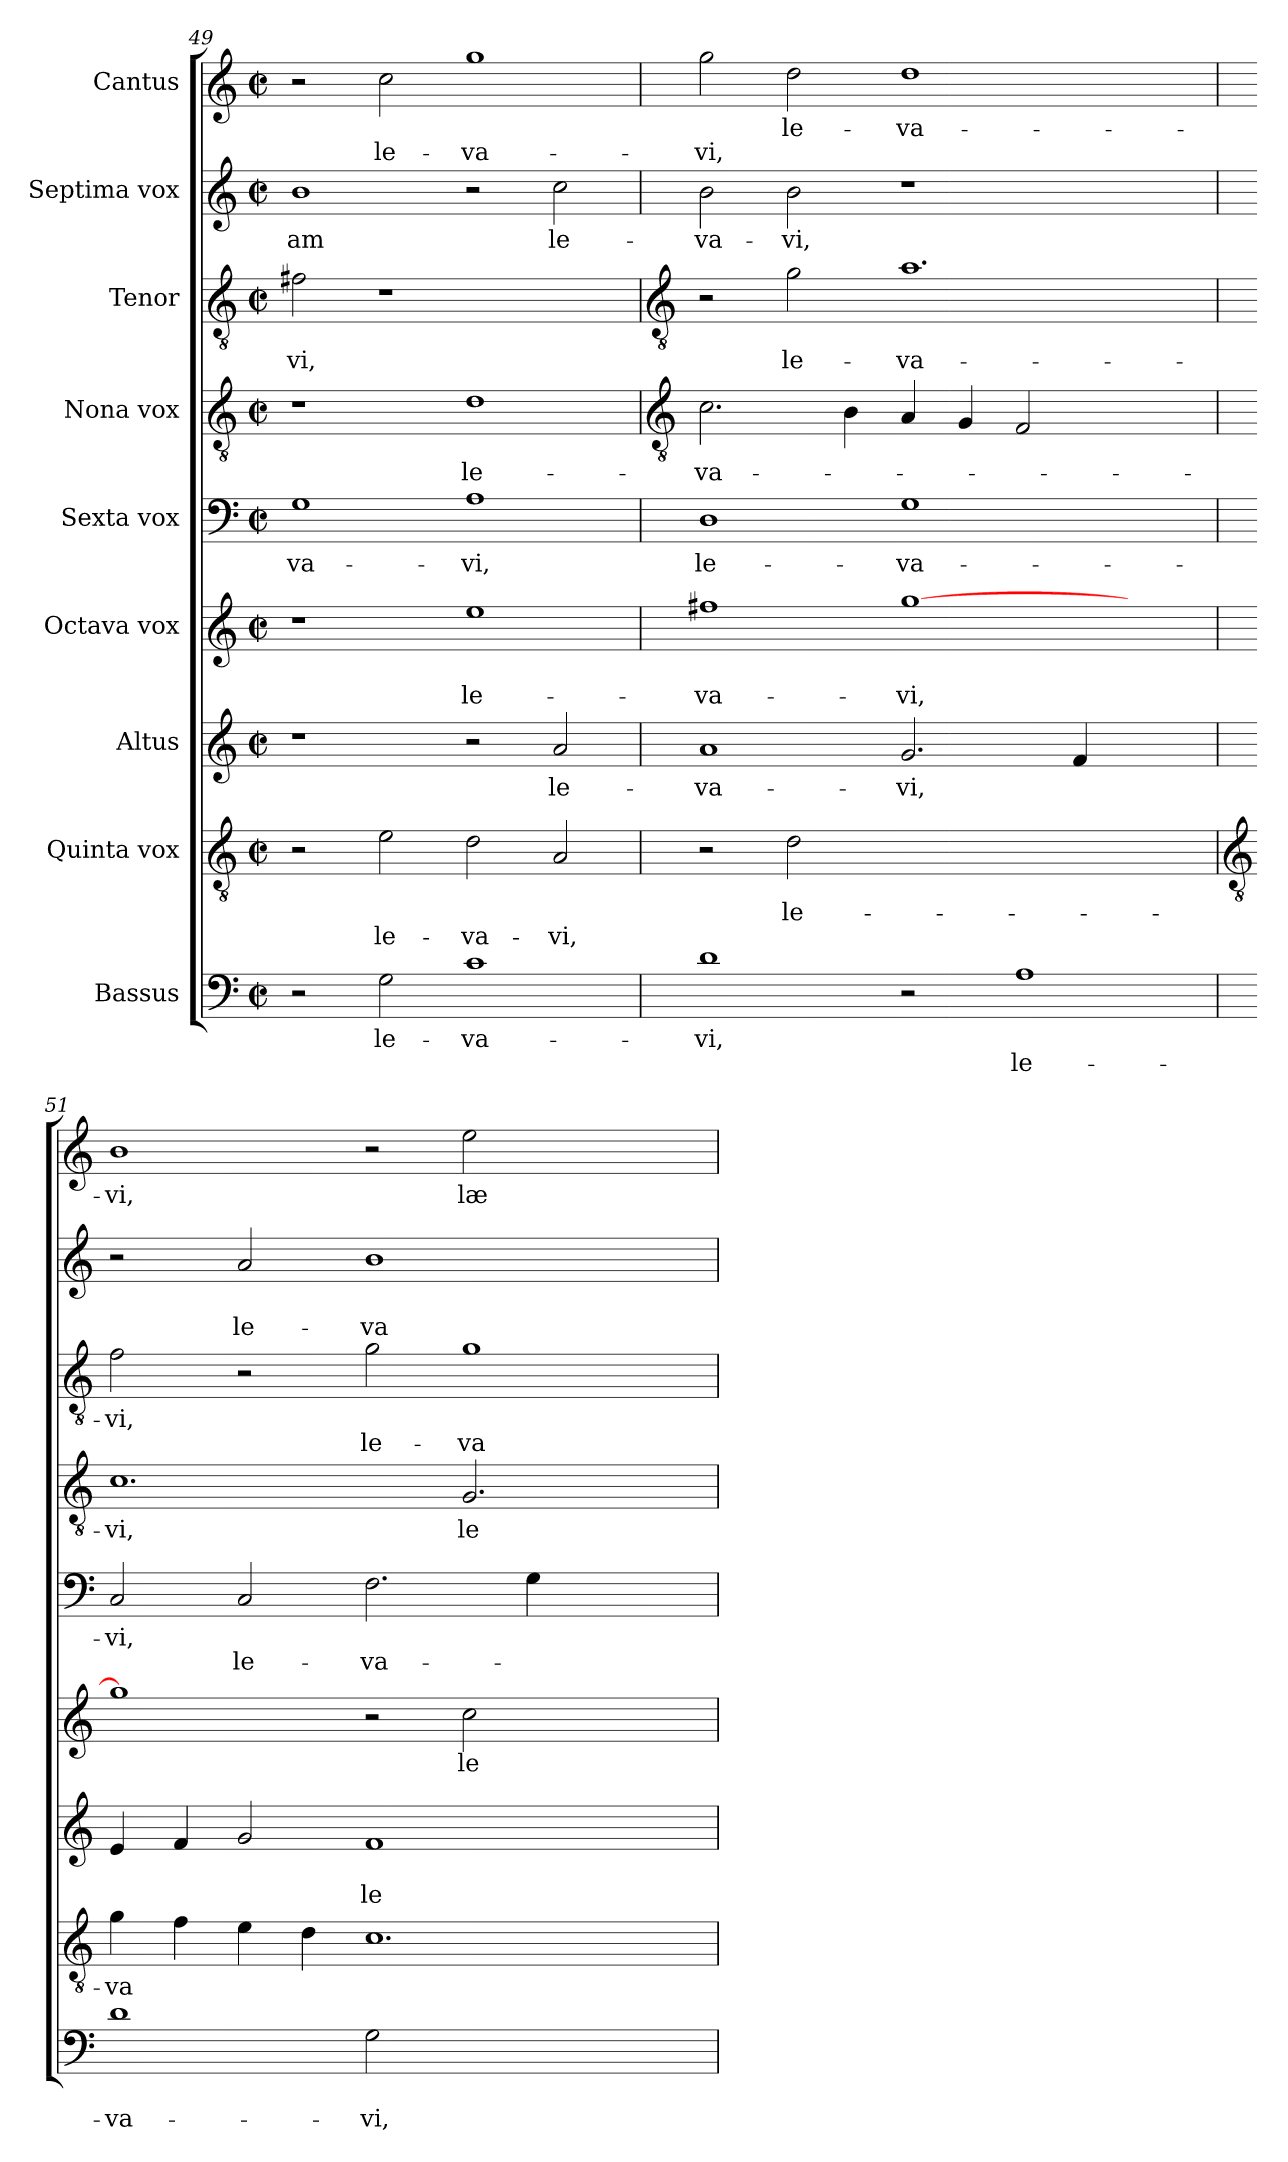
**kern	**text	**text	**kern	**text	**text	**kern	**text	**text	**kern	**text	**text	**kern	**text	**text	**kern	**text	**kern	**text	**text	**kern	**text	**text	**kern	**text	**text
*part9	*part9	*part9	*part8	*part8	*part8	*part7	*part7	*part7	*part6	*part6	*part6	*part5	*part5	*part5	*part4	*part4	*part3	*part3	*part3	*part2	*part2	*part2	*part1	*part1	*part1
*staff9	*staff9	*staff9	*staff8	*staff8	*staff8	*staff7	*staff7	*staff7	*staff6	*staff6	*staff6	*staff5	*staff5	*staff5	*staff4	*staff4	*staff3	*staff3	*staff3	*staff2	*staff2	*staff2	*staff1	*staff1	*staff1
*I"Bassus	*	*	*I"Quinta vox	*	*	*I"Altus	*	*	*I"Octava vox	*	*	*I"Sexta vox	*	*	*I"Nona vox	*	*I"Tenor	*	*	*I"Septima vox	*	*	*I"Cantus	*	*
*clefF4	*	*	*clefGv2	*	*	*clefG2	*	*	*clefG2	*	*	*clefF4	*	*	*clefGv2	*	*clefGv2	*	*	*clefG2	*	*	*clefG2	*	*
*k[]	*	*	*k[]	*	*	*k[]	*	*	*k[]	*	*	*k[]	*	*	*k[]	*	*k[]	*	*	*k[]	*	*	*k[]	*	*
*C:	*	*	*C:	*	*	*C:	*	*	*C:	*	*	*C:	*	*	*C:	*	*C:	*	*	*C:	*	*	*C:	*	*
*M4/2	*	*	*M4/2	*	*	*M4/2	*	*	*M4/2	*	*	*M4/2	*	*	*M4/2	*	*M4/2	*	*	*M4/2	*	*	*M4/2	*	*
*met(c|)	*	*	*met(c|)	*	*	*met(c|)	*	*	*met(c|)	*	*	*met(c|)	*	*	*met(c|)	*	*met(c|)	*	*	*met(c|)	*	*	*met(c|)	*	*
=49	=49	=49	=49	=49	=49	=49	=49	=49	=49	=49	=49	=49	=49	=49	=49	=49	=49	=49	=49	=49	=49	=49	=49	=49	=49
!	!	!	!	!	!	!	!	!	!	!	!	!	!LO:LY:b	!	!	!	!	!LO:LY:b	!	!	!LO:LY:b	!	!	!	!
2r	.	.	2r	.	.	1r	.	.	1r	.	.	1G	-va-	.	1r	.	2f#X	-vi,	.	1b	-am	.	2r	.	.
!	!LO:LY:b	!	!	!	!LO:LY:b	!	!	!	!	!	!	!	!	!	!	!	!	!	!	!	!	!	!	!	!LO:LY:b
2G	le-	.	2e	.	le-	.	.	.	.	.	.	.	.	.	.	.	1r	.	.	.	.	.	2cc	.	le-
!	!LO:LY:b	!	!	!	!LO:LY:b	!	!	!	!	!	!LO:LY:b	!	!LO:LY:b	!	!	!LO:LY:b	!	!	!	!	!	!	!	!	!LO:LY:b
1c	-va-	.	2d	.	-va-	2r	.	.	1ee	.	le-	1A	-vi,	.	1d	le-	.	.	.	2r	.	.	1gg	.	-va-
!	!	!	!	!	!LO:LY:b	!	!LO:LY:b	!	!	!	!	!	!	!	!	!	!	!	!	!	!LO:LY:b	!	!	!	!
.	.	.	2A	.	-vi,	2a	le-	.	.	.	.	.	.	.	.	.	2ryy	.	.	2cc	le-	.	.	.	.
!!LO:LB:g=z
=50	=50	=50	=50	=50	=50	=50	=50	=50	=50	=50	=50	=50	=50	=50	=50	=50	=50	=50	=50	=50	=50	=50	=50	=50	=50
*	*	*	*	*	*	*	*	*	*	*	*	*	*	*	*clefGv2	*	*clefGv2	*	*	*	*	*	*	*	*
!	!LO:LY:b	!	!	!	!	!	!LO:LY:b	!	!	!	!LO:LY:b	!	!LO:LY:b	!	!	!LO:LY:b	!	!	!	!	!LO:LY:b	!	!	!	!LO:LY:b
1d	-vi,	.	2r	.	.	1a	-va-	.	1ff#X	.	-va-	1D	le-	.	2.c	-va-	2r	.	.	2b	-va-	.	2gg	.	-vi,
!	!	!	!	!LO:LY:b	!	!	!	!	!	!	!	!	!	!	!	!	!	!LO:LY:b	!	!	!LO:LY:b	!	!	!LO:LY:b	!
.	.	.	2d	le-	.	.	.	.	.	.	.	.	.	.	.	.	2g	le-	.	2b	-vi,	.	2dd	le-	.
.	.	.	.	.	.	.	.	.	.	.	.	.	.	.	4B	.	.	.	.	.	.	.	.	.	.
!	!	!	!	!	!	!	!LO:LY:b	!	!	!	!LO:LY:b	!	!LO:LY:b	!	!	!	!	!LO:LY:b	!	!	!	!	!	!LO:LY:b	!
2r	.	.	1.ryy	.	.	2.g	-vi,	.	[1gg	.	-vi,	1G	-va-	.	4A	.	1.a	-va-	.	1r	.	.	1dd	-va-	.
.	.	.	.	.	.	.	.	.	.	.	.	.	.	.	4G	.	.	.	.	.	.	.	.	.	.
!	!	!LO:LY:b	!	!	!	!	!	!	!	!	!	!	!	!	!	!	!	!	!	!	!	!	!	!	!
1A	.	le-	.	.	.	.	.	.	.	.	.	.	.	.	2F	.	.	.	.	.	.	.	.	.	.
.	.	.	.	.	.	4f	.	.	.	.	.	.	.	.	.	.	.	.	.	.	.	.	.	.	.
.	.	.	.	.	.	2ryy	.	.	2ryy	.	.	2ryy	.	.	2ryy	.	.	.	.	2ryy	.	.	2ryy	.	.
!!LO:LB:g=z
=51	=51	=51	=51	=51	=51	=51	=51	=51	=51	=51	=51	=51	=51	=51	=51	=51	=51	=51	=51	=51	=51	=51	=51	=51	=51
*	*	*	*clefGv2	*	*	*	*	*	*	*	*	*	*	*	*	*	*	*	*	*	*	*	*	*	*
!	!	!LO:LY:b	!	!LO:LY:b	!	!	!	!	!	!	!	!	!LO:LY:b	!	!	!LO:LY:b	!	!LO:LY:b	!	!	!	!	!	!LO:LY:b	!
1d	.	-va-	4g	-va	.	4e	.	.	1gg]	.	.	2C	-vi,	.	1.c	-vi,	2f	-vi,	.	2r	.	.	1b	-vi,	.
.	.	.	4f	.	.	4f	.	.	.	.	.	.	.	.	.	.	.	.	.	.	.	.	.	.	.
!	!	!	!	!	!	!	!	!	!	!	!	!	!	!LO:LY:b	!	!	!	!	!	!	!	!LO:LY:b	!	!	!
.	.	.	4e	.	.	2g	.	.	.	.	.	2C	.	le-	.	.	2r	.	.	2a	.	le-	.	.	.
.	.	.	4d	.	.	.	.	.	.	.	.	.	.	.	.	.	.	.	.	.	.	.	.	.	.
!	!	!LO:LY:b	!	!	!	!	!	!LO:LY:b	!	!	!	!	!	!LO:LY:b	!	!	!	!	!LO:LY:b	!	!	!LO:LY:b	!	!	!
2G	.	-vi,	1.c	.	.	1f	.	le-	2r	.	.	2.F	.	-va-	.	.	2g	.	le-	1b	.	-va-	2r	.	.
!	!	!	!	!	!	!	!	!	!	!LO:LY:b	!	!	!	!	!	!LO:LY:b	!	!	!LO:LY:b	!	!	!	!	!LO:LY:b	!
1ryy	.	.	.	.	.	.	.	.	2cc	le-	.	.	.	.	2.G	le-	1g	.	-va-	.	.	.	2ee	læ-	.
.	.	.	.	.	.	.	.	.	.	.	.	4G	.	.	.	.	.	.	.	.	.	.	.	.	.
.	.	.	.	.	.	2ryy	.	.	2ryy	.	.	2ryy	.	.	.	.	.	.	.	2ryy	.	.	2ryy	.	.
.	.	.	.	.	.	.	.	.	.	.	.	.	.	.	4ryy	.	.	.	.	.	.	.	.	.	.
=	=	=	=	=	=	=	=	=	=	=	=	=	=	=	=	=	=	=	=	=	=	=	=	=	=
*-	*-	*-	*-	*-	*-	*-	*-	*-	*-	*-	*-	*-	*-	*-	*-	*-	*-	*-	*-	*-	*-	*-	*-	*-	*-
